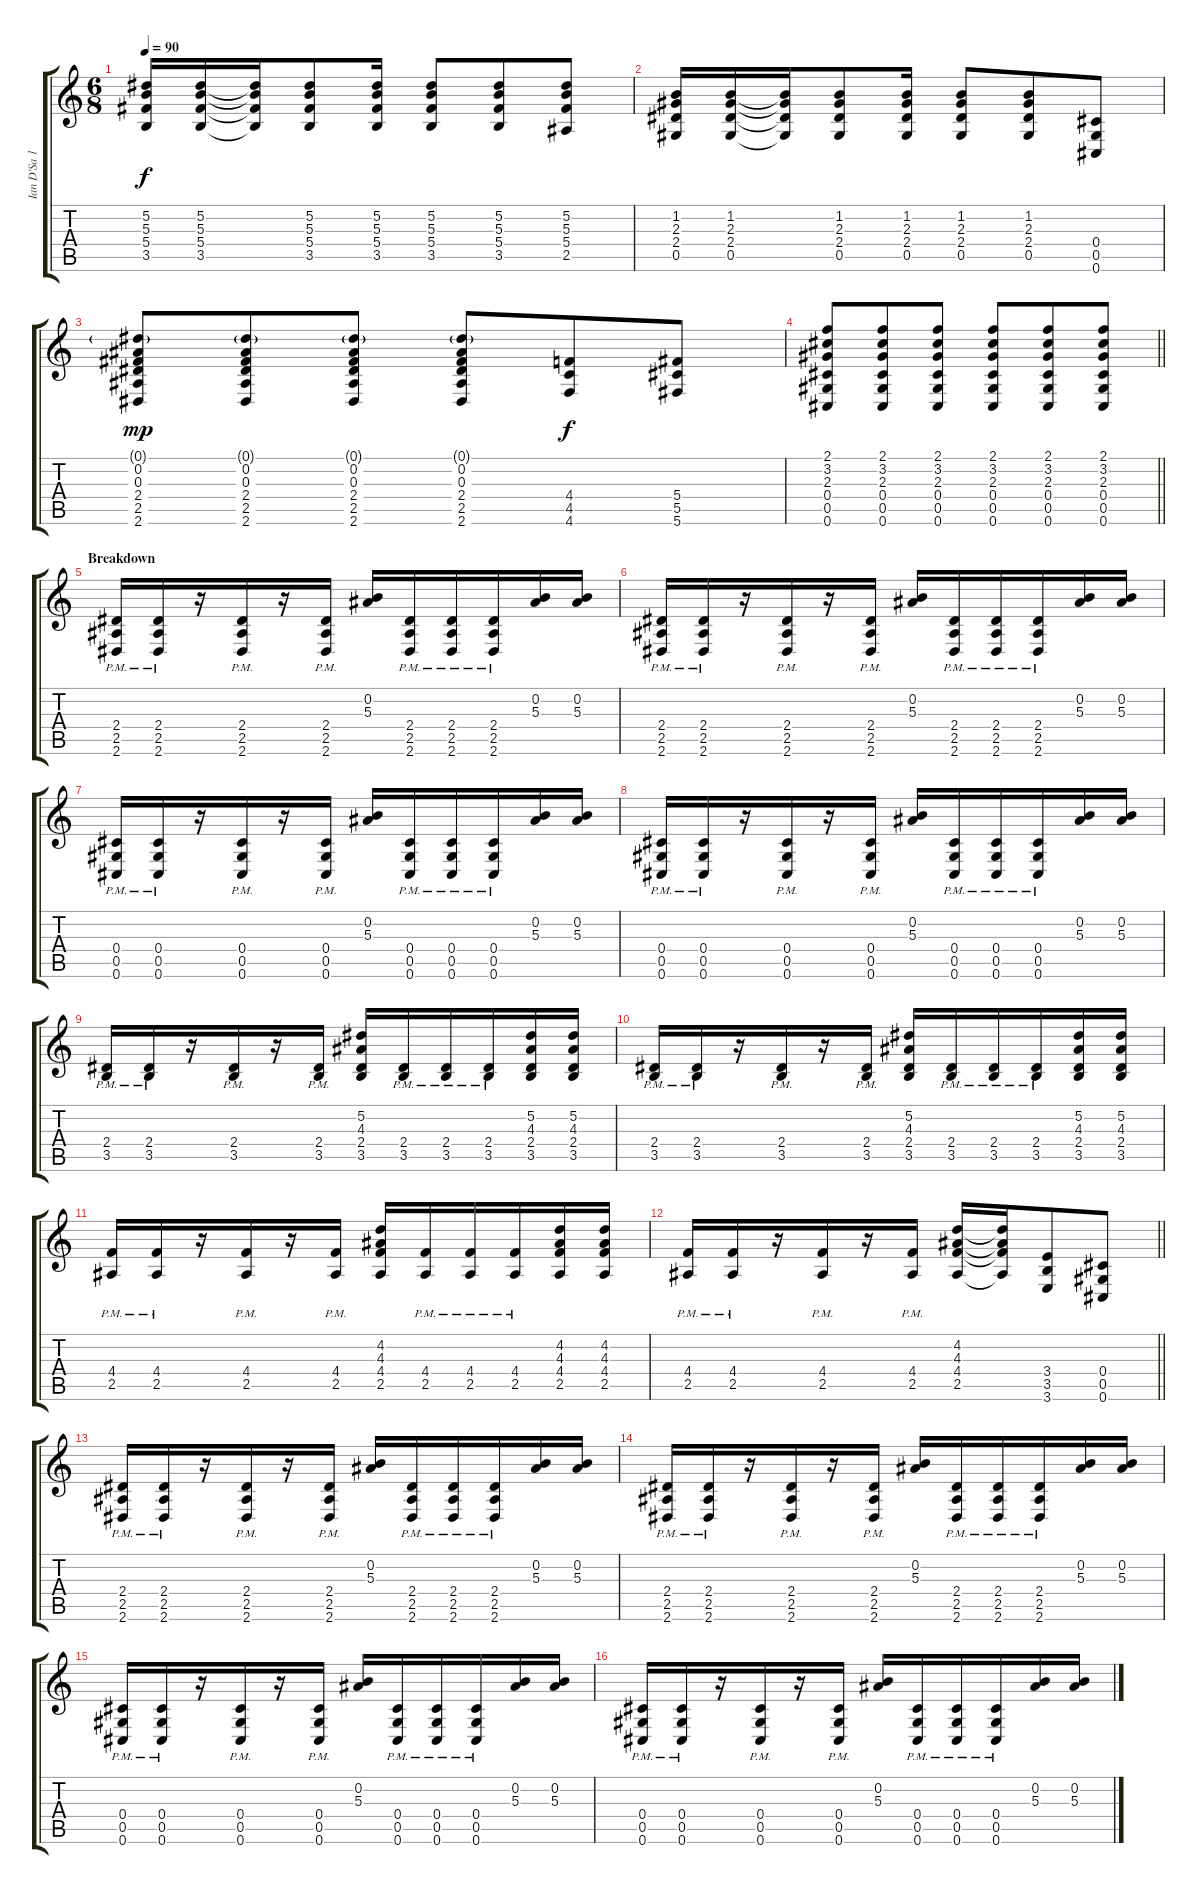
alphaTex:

\track ("Ian D'Sa 1" "Ian D'Sa 1") {instrument distortionguitar}
\staff {score tabs}
\tuning (Eb4 Bb3 Gb3 Db3 Ab2 Db2) {hide}
\ts (6 8)
\tempo 90
\clef g2
\ks c
(5.2 5.3 5.4 3.5).16{dy f} (5.2 5.3 5.4 3.5).16 (5.2{t} 5.3{t} 5.4{t} 3.5{t}).16 (5.2 5.3 5.4 3.5).8 (5.2 5.3 5.4 3.5).16 (5.2 5.3 5.4 3.5).8 (5.2 5.3 5.4 3.5).8 (5.2 5.3 5.4 2.5).8 |
(1.2 2.3 2.4 0.5).16 (1.2 2.3 2.4 0.5).16 (1.2{t} 2.3{t} 2.4{t} 0.5{t}).16 (1.2 2.3 2.4 0.5).8 (1.2 2.3 2.4 0.5).16 (1.2 2.3 2.4 0.5).8 (1.2 2.3 2.4 0.5).8 (0.4 0.5 0.6).8 |
(0.1{g} 0.2 0.3 2.4 2.5 2.6).8{dy mp} (0.1{g} 0.2 0.3 2.4 2.5 2.6).8 (0.1{g} 0.2 0.3 2.4 2.5 2.6).8 (0.1{g} 0.2 0.3 2.4 2.5 2.6).8 (4.4 4.5 4.6).8{dy f} (5.4 5.5 5.6).8 |
\barLineRight lightlight
(2.1 3.2 2.3 0.4 0.5 0.6).8 (2.1 3.2 2.3 0.4 0.5 0.6).8 (2.1 3.2 2.3 0.4 0.5 0.6).8 (2.1 3.2 2.3 0.4 0.5 0.6).8 (2.1 3.2 2.3 0.4 0.5 0.6).8 (2.1 3.2 2.3 0.4 0.5 0.6).8 |
\section ("" "Breakdown")
(2.4{pm} 2.5{pm} 2.6{pm}).16 (2.4{pm} 2.5{pm} 2.6{pm}).16 r.16 (2.4{pm} 2.5{pm} 2.6{pm}).16 r.16 (2.4{pm} 2.5{pm} 2.6{pm}).16 (0.2 5.3).16 (2.4{pm} 2.5{pm} 2.6{pm}).16 (2.4{pm} 2.5{pm} 2.6{pm}).16 (2.4{pm} 2.5{pm} 2.6{pm}).16 (0.2 5.3).16 (0.2 5.3).16 |
(2.4{pm} 2.5{pm} 2.6{pm}).16 (2.4{pm} 2.5{pm} 2.6{pm}).16 r.16 (2.4{pm} 2.5{pm} 2.6{pm}).16 r.16 (2.4{pm} 2.5{pm} 2.6{pm}).16 (0.2 5.3).16 (2.4{pm} 2.5{pm} 2.6{pm}).16 (2.4{pm} 2.5{pm} 2.6{pm}).16 (2.4{pm} 2.5{pm} 2.6{pm}).16 (0.2 5.3).16 (0.2 5.3).16 |
(0.4{pm} 0.5{pm} 0.6{pm}).16 (0.4{pm} 0.5{pm} 0.6{pm}).16 r.16 (0.4{pm} 0.5{pm} 0.6{pm}).16 r.16 (0.4{pm} 0.5{pm} 0.6{pm}).16 (0.2 5.3).16 (0.4{pm} 0.5{pm} 0.6{pm}).16 (0.4{pm} 0.5{pm} 0.6{pm}).16 (0.4{pm} 0.5{pm} 0.6{pm}).16 (0.2 5.3).16 (0.2 5.3).16 |
(0.4{pm} 0.5{pm} 0.6{pm}).16 (0.4{pm} 0.5{pm} 0.6{pm}).16 r.16 (0.4{pm} 0.5{pm} 0.6{pm}).16 r.16 (0.4{pm} 0.5{pm} 0.6{pm}).16 (0.2 5.3).16 (0.4{pm} 0.5{pm} 0.6{pm}).16 (0.4{pm} 0.5{pm} 0.6{pm}).16 (0.4{pm} 0.5{pm} 0.6{pm}).16 (0.2 5.3).16 (0.2 5.3).16 |
(2.4{pm} 3.5{pm}).16 (2.4{pm} 3.5{pm}).16 r.16 (2.4{pm} 3.5{pm}).16 r.16 (2.4{pm} 3.5{pm}).16 (5.2 4.3 2.4 3.5).16 (2.4{pm} 3.5{pm}).16 (2.4{pm} 3.5{pm}).16 (2.4{pm} 3.5{pm}).16 (5.2 4.3 2.4 3.5).16 (5.2 4.3 2.4 3.5).16 |
(2.4{pm} 3.5{pm}).16 (2.4{pm} 3.5{pm}).16 r.16 (2.4{pm} 3.5{pm}).16 r.16 (2.4{pm} 3.5{pm}).16 (5.2 4.3 2.4 3.5).16 (2.4{pm} 3.5{pm}).16 (2.4{pm} 3.5{pm}).16 (2.4{pm} 3.5{pm}).16 (5.2 4.3 2.4 3.5).16 (5.2 4.3 2.4 3.5).16 |
(4.4{pm} 2.5{pm}).16 (4.4{pm} 2.5{pm}).16 r.16 (4.4{pm} 2.5{pm}).16 r.16 (4.4{pm} 2.5{pm}).16 (4.2 4.3 4.4 2.5).16 (4.4{pm} 2.5{pm}).16 (4.4{pm} 2.5{pm}).16 (4.4{pm} 2.5{pm}).16 (4.2 4.3 4.4 2.5).16 (4.2 4.3 4.4 2.5).16 |
\barLineRight lightlight
(4.4{pm} 2.5{pm}).16 (4.4{pm} 2.5{pm}).16 r.16 (4.4{pm} 2.5{pm}).16 r.16 (4.4{pm} 2.5{pm}).16 (4.2 4.3 4.4 2.5).16 (4.2{t} 4.3{t} 4.4{t} 2.5{t}).16 (3.4 3.5 3.6).8 (0.4 0.5 0.6).8 |
\section ("" "")
(2.4{pm} 2.5{pm} 2.6{pm}).16 (2.4{pm} 2.5{pm} 2.6{pm}).16 r.16 (2.4{pm} 2.5{pm} 2.6{pm}).16 r.16 (2.4{pm} 2.5{pm} 2.6{pm}).16 (0.2 5.3).16 (2.4{pm} 2.5{pm} 2.6{pm}).16 (2.4{pm} 2.5{pm} 2.6{pm}).16 (2.4{pm} 2.5{pm} 2.6{pm}).16 (0.2 5.3).16 (0.2 5.3).16 |
(2.4{pm} 2.5{pm} 2.6{pm}).16 (2.4{pm} 2.5{pm} 2.6{pm}).16 r.16 (2.4{pm} 2.5{pm} 2.6{pm}).16 r.16 (2.4{pm} 2.5{pm} 2.6{pm}).16 (0.2 5.3).16 (2.4{pm} 2.5{pm} 2.6{pm}).16 (2.4{pm} 2.5{pm} 2.6{pm}).16 (2.4{pm} 2.5{pm} 2.6{pm}).16 (0.2 5.3).16 (0.2 5.3).16 |
(0.4{pm} 0.5{pm} 0.6{pm}).16 (0.4{pm} 0.5{pm} 0.6{pm}).16 r.16 (0.4{pm} 0.5{pm} 0.6{pm}).16 r.16 (0.4{pm} 0.5{pm} 0.6{pm}).16 (0.2 5.3).16 (0.4{pm} 0.5{pm} 0.6{pm}).16 (0.4{pm} 0.5{pm} 0.6{pm}).16 (0.4{pm} 0.5{pm} 0.6{pm}).16 (0.2 5.3).16 (0.2 5.3).16 |
(0.4{pm} 0.5{pm} 0.6{pm}).16 (0.4{pm} 0.5{pm} 0.6{pm}).16 r.16 (0.4{pm} 0.5{pm} 0.6{pm}).16 r.16 (0.4{pm} 0.5{pm} 0.6{pm}).16 (0.2 5.3).16 (0.4{pm} 0.5{pm} 0.6{pm}).16 (0.4{pm} 0.5{pm} 0.6{pm}).16 (0.4{pm} 0.5{pm} 0.6{pm}).16 (0.2 5.3).16 (0.2 5.3).16
